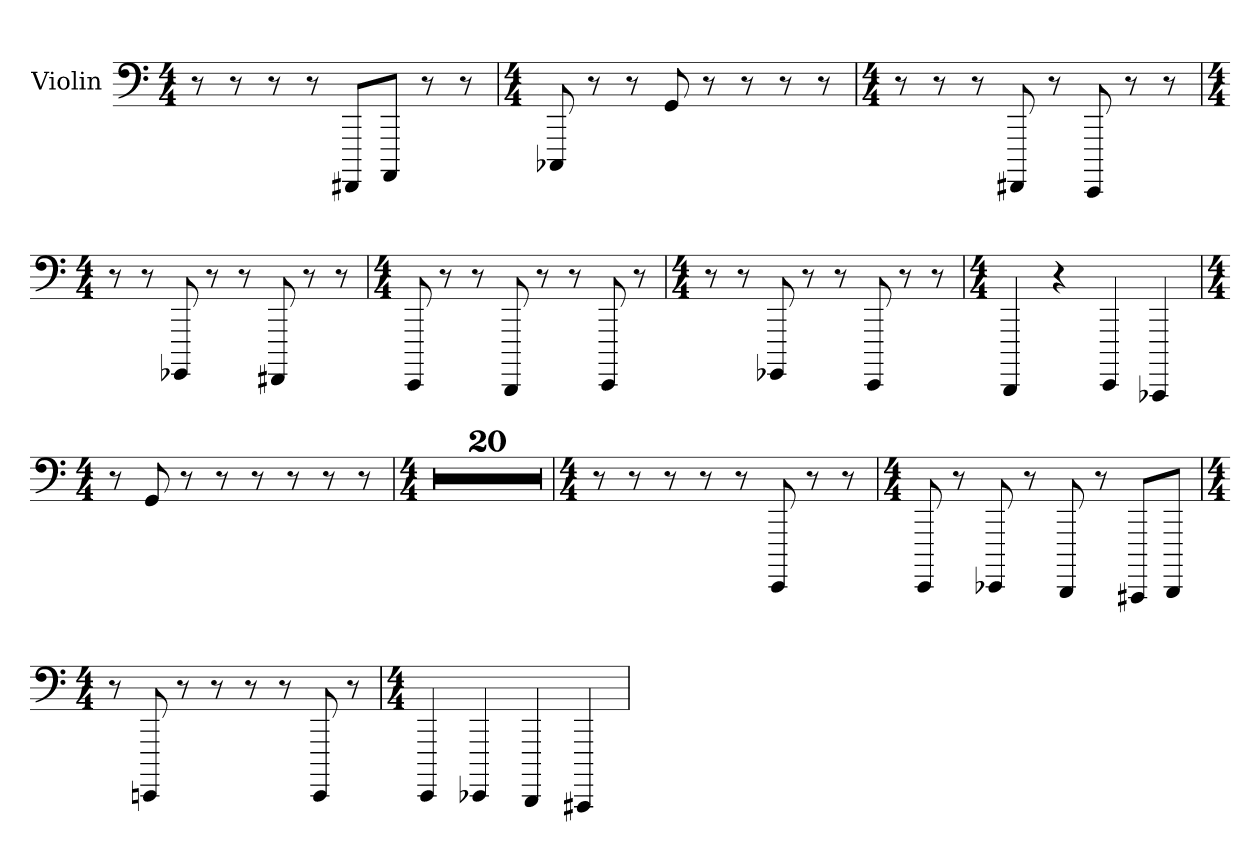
**kern
*part1
*staff1
*I"Violin
*I'Vln
*M4/4
=
8r
8r
8r
8r
8FFFF#XL
8AAAAJ
8r
8r
=
*M4/4
8CCC-X
8r
8r
8FFFFF#X
8r
8r
8r
8r
=
*M4/4
8r
8r
8r
8FFFF#X
8r
8EEEE
8r
8r
=
*M4/4
8r
8r
8GGGG-X
8r
8r
8FFFF#X
8r
8r
=
*M4/4
8EEEE
8r
8r
8DDDD
8r
8r
8EEEE
8r
=
*M4/4
8r
8r
8GGGG-X
8r
8r
8EEEE
8r
8r
=
*M4/4
4DDDD
4r
4EEEE
4CCCC-X
=
*M4/4
8r
8AAAAA
8r
8r
8r
8r
8r
8r
=
*M4/4
1r
=
*M4/4
1r
=
*M4/4
1r
=
*M4/4
1r
=
*M4/4
1r
=
*M4/4
1r
=
*M4/4
1r
=
*M4/4
1r
=
*M4/4
1r
=
*M4/4
1r
=
*M4/4
1r
=
*M4/4
1r
=
*M4/4
1r
=
*M4/4
1r
=
*M4/4
1r
=
*M4/4
1r
=
*M4/4
1r
=
*M4/4
1r
=
*M4/4
1r
=
*M4/4
1r
=
*M4/4
8r
8r
8r
8r
8r
8EEEE
8r
8r
=
*M4/4
8EEEE
8r
8EEEE-X
8r
8DDDD
8r
8CCCC#XL
8DDDDJ
=
*M4/4
8r
8EEEEn
8r
8r
8r
8r
8EEEE
8r
=
*M4/4
4EEEE
4EEEE-X
4DDDD
4CCCC#X
=
*-
